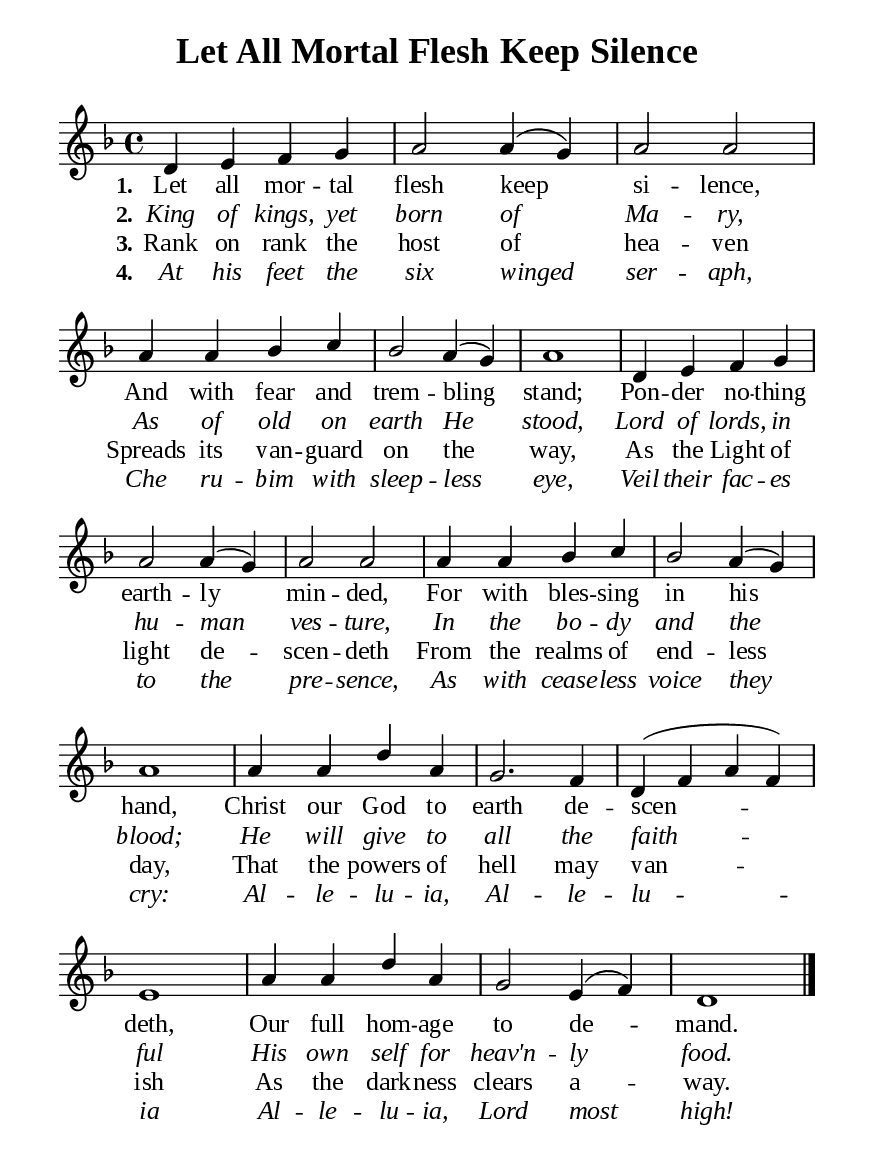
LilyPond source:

\version "2.18.2"

\header {
  title = "Let All Mortal Flesh Keep Silence"
  composer = " "
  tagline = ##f
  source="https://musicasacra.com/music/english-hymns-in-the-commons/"
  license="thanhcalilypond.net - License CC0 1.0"
}

global= {
  \key f \major
  \time 4/4
  \override Score.BarNumber.break-visibility = ##(#f #f #f)
  \override Lyrics.LyricSpace.minimum-distance = #2.0
}

\paper {
  #(set-paper-size "a5")
  top-margin = 10\mm
  bottom-margin = 5\mm
  left-margin = 10\mm
  right-margin = 10\mm
  indent = #0
  #(define fonts
	 (make-pango-font-tree "Liberation Serif"
	 		       "Liberation Serif"
			       "Liberation Serif"
			       (/ 20 20)))
  system-system-spacing = #'((basic-distance . 3) (padding . 3))
}

printItalic = \with {
  \override LyricText.font-shape = #'italic
}

% Verse music
musicVerseSoprano = \relative c' {
  d4 e f g |
  a2 a4 (g) |
  a2 a |
  a4 a bes c |
  bes2 a4 (g) |
  a1 |
  d,4 e f g |
  a2 a4 (g) |
  a2 a |
  a4 a bes c |
  bes2 a4 (g) |
  a1 |
  a4 a d a |
  g2. f4 |
  d (f a f) |
  e1 |
  a4 a d a |
  g2 e4 (f) |
  d1 \bar "|."
}

% Verse lyrics
verseOne = \lyricmode {
  \set stanza = #"1."
  Let all mor -- tal flesh keep si -- lence,
  And with fear and trem -- bling stand;
  Pon -- der no -- thing earth -- ly min -- ded,
  For with bles -- sing in his hand,
  Christ our God to earth de -- scen -- deth,
  Our full hom -- age to de -- mand.
}

verseTwo = \lyricmode {
  \set stanza = #"2."
  King of kings, yet born of Ma -- ry,
  As of old on earth He stood,
  Lord of lords, in hu -- man ves -- ture, 
  In the bo -- dy and the blood;
  He will give to all the faith -- ful
  His own self for heav'n -- ly food.
}

verseThree = \lyricmode {
  \set stanza = #"3."
  Rank on rank the host of hea -- ven
  Spreads its van -- guard on the way,
  As the Light of light de -- scen -- deth
  From the realms of end -- less day,
  That the powers of hell may van -- ish
  As the dark -- ness clears a -- way.
}

verseFour = \lyricmode {
  \set stanza = #"4."
  At his feet the six winged ser -- aph,
  Che ru -- bim with sleep -- less eye,
  Veil their fac -- es to the pre -- sence,
  As with cease -- less voice they cry:
  Al -- le -- lu -- ia, Al -- le -- lu -- ia
  Al -- le -- lu -- ia, Lord most high!
}

% Layout
\score {
    \new ChoirStaff <<
      \new Staff <<
        \clef "treble"
        \new Voice = "sopranos" { \global \stemUp \slurUp \musicVerseSoprano }
      >>
      \new Lyrics \lyricsto sopranos \verseOne
      \new Lyrics \printItalic \lyricsto sopranos \verseTwo
      \new Lyrics \lyricsto sopranos \verseThree
      \new Lyrics \printItalic \lyricsto sopranos \verseFour
    >>
}
